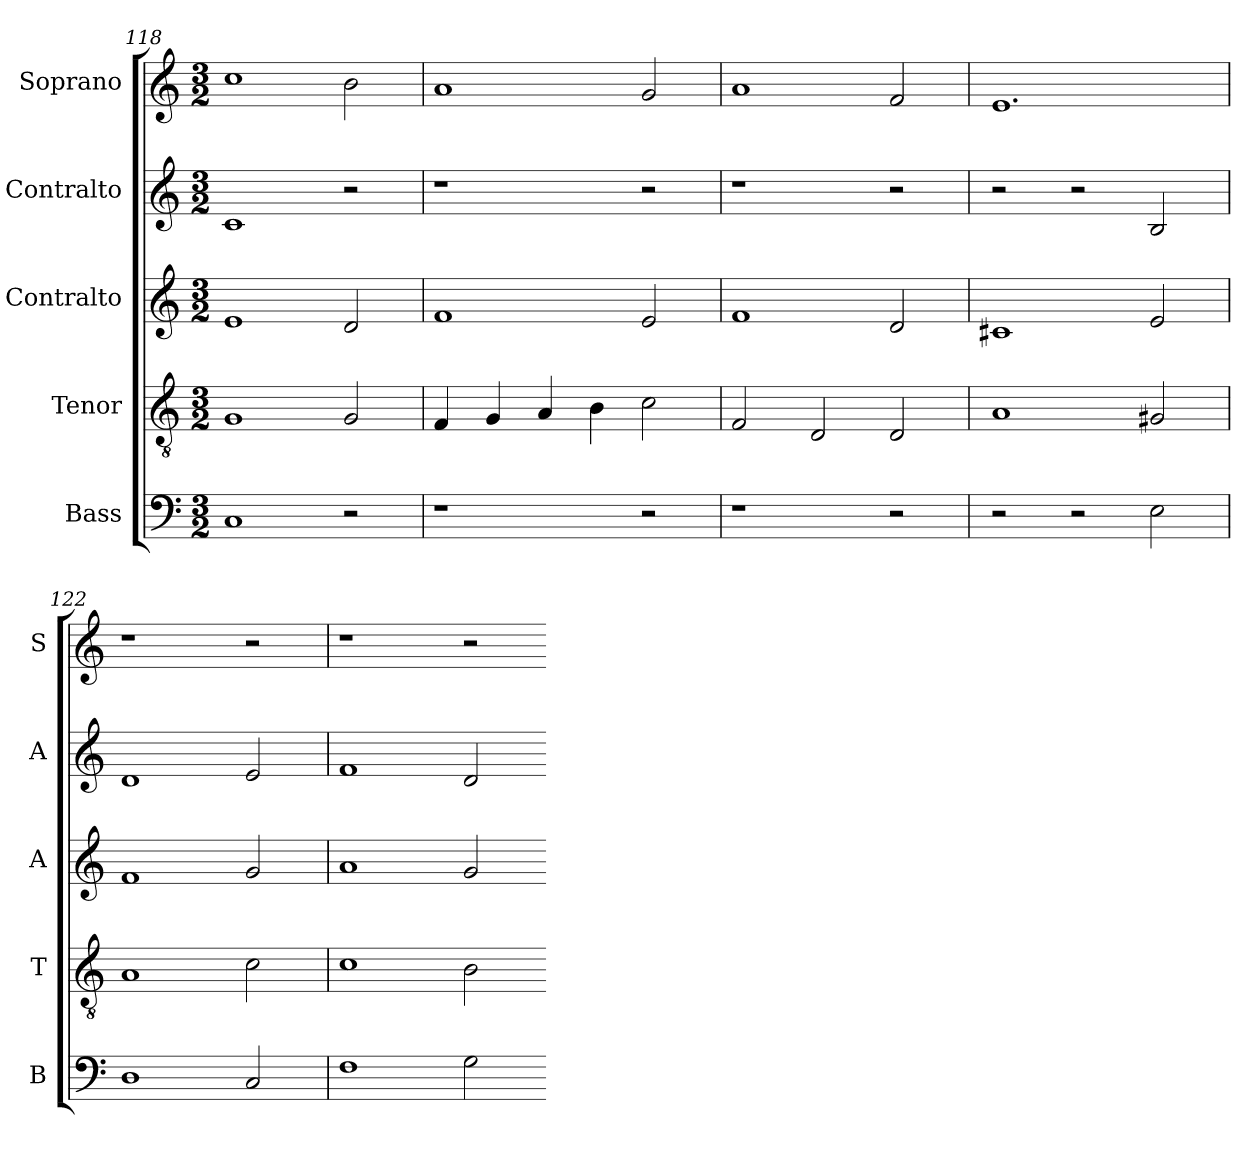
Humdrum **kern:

**kern	**kern	**kern	**kern	**kern
*part5	*part4	*part3	*part2	*part1
*staff5	*staff4	*staff3	*staff2	*staff1
*I"Bass	*I"Tenor	*I"Contralto	*I"Contralto	*I"Soprano
*I'B	*I'T	*I'A	*I'A	*I'S
*clefF4	*clefGv2	*clefG2	*clefG2	*clefG2
*k[]	*k[]	*k[]	*k[]	*k[]
*E:phr	*E:phr	*E:phr	*E:phr	*E:phr
*M3/2	*M3/2	*M3/2	*M3/2	*M3/2
=118	=118	=118	=118	=118
1C	1G	1e	1c	1cc
2r	2G	2d	2r	2b
=119	=119	=119	=119	=119
1r	4F	1f	1r	1a
.	4G	.	.	.
.	4A	.	.	.
.	4B	.	.	.
2r	2c	2e	2r	2g
=120	=120	=120	=120	=120
1r	2F	1f	1r	1a
.	2D	.	.	.
2r	2D	2d	2r	2f
=121	=121	=121	=121	=121
2r	1A	1c#X	2r	1.e
2r	.	.	2r	.
2E	2G#X	2e	2B	.
=122	=122	=122	=122	=122
1D	1A	1f	1d	1r
2C	2c	2g	2e	2r
=123	=123	=123	=123	=123
1F	1c	1a	1f	1r
2G	2B	2g	2d	2r
=-	=-	=-	=-	=-
*-	*-	*-	*-	*-
